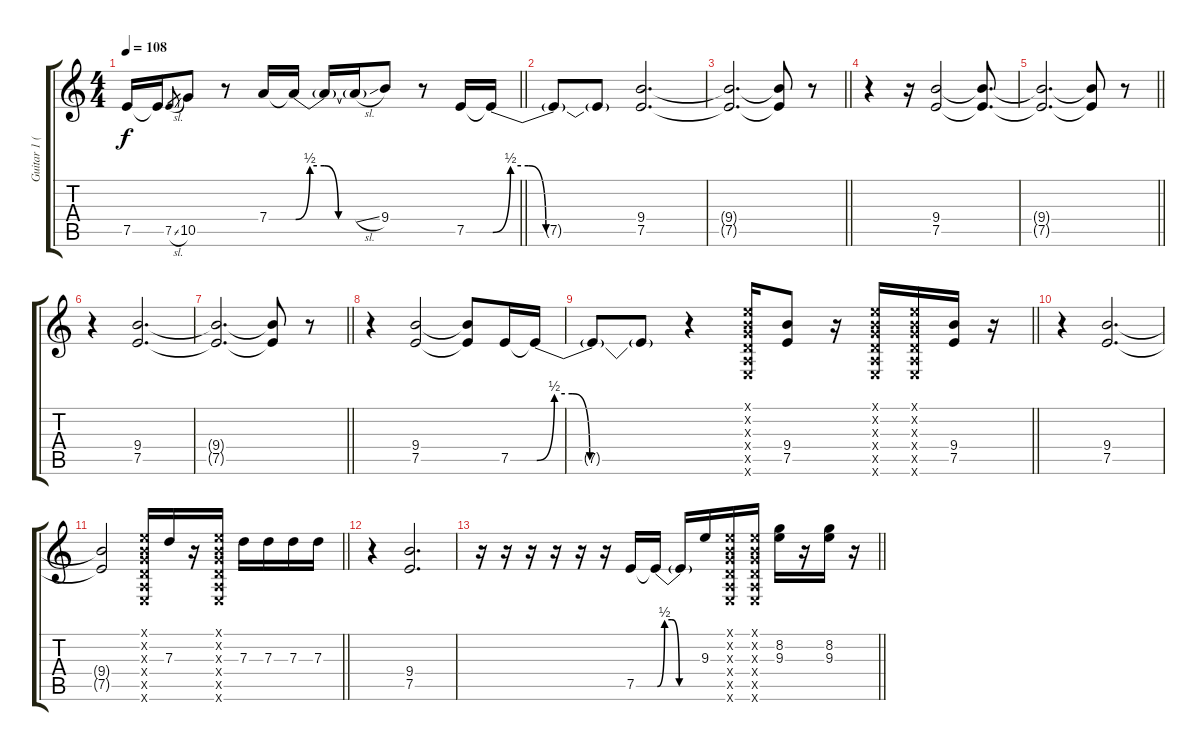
\track ("Guitar 1 (Josh Klinghoffer)" "Guitar 1 (") {instrument overdrivenguitar}
\staff {score tabs}
\tuning (E4 B3 G3 D3 A2 E2) {hide}
\ts (4 4)
\tempo 108
\clef g2
\barLineRight lightlight
\ks c
7.5{t}.16{dy f} 7.5{be (hold 0 0 60 0) t}.16 7.5{sl}.8{gr} 10.5.8 r.8 7.4.16 7.4{be (custom 0 0 10 2 20 2 30 0 60 0) t}.16 7.4{t}.16 7.4{sl t}.16 9.4.8 r.8 7.5.16 7.5{be (custom 0 0 10 2 20 2 30 0 60 0) t}.16 |
7.5{t}.8 7.5{be (hold 0 0 60 0) t}.8 (9.4 7.5).2{d} |
\barLineRight lightlight
(9.4{t} 7.5{t}).2{d} (9.4{t} 7.5{t}).8 r.8 |
r.4 r.16 (9.4 7.5).2 (9.4{t} 7.5{t}).8{d} |
\barLineRight lightlight
(9.4{t} 7.5{t}).2{d} (9.4{t} 7.5{t}).8 r.8 |
r.4 (9.4 7.5).2{d} |
\barLineRight lightlight
(9.4{t} 7.5{t}).2{d} (9.4{t} 7.5{t}).8 r.8 |
r.4 (9.4 7.5).2 (9.4{t} 7.5{t}).8 7.5.16 7.5{be (custom 0 0 10 2 20 2 30 0 60 0) t}.16 |
\barLineRight lightlight
7.5{t}.8 7.5{be (hold 0 0 60 0) t}.8 r.4 (0.1{x} 0.2{x} 0.3{x} 0.4{x} 0.5{x} 0.6{x}).16 (9.4 7.5).8 r.16 (0.1{x} 0.2{x} 0.3{x} 0.4{x} 0.5{x} 0.6{x}).16 (0.1{x} 0.2{x} 0.3{x} 0.4{x} 0.5{x} 0.6{x}).16 (9.4 7.5).16 r.16 |
r.4 (9.4 7.5).2{d} |
\barLineRight lightlight
(9.4{t} 7.5{t}).2 (0.1{x} 0.2{x} 0.3{x} 0.4{x} 0.5{x} 0.6{x}).16 7.3.16 r.16 (0.1{x} 0.2{x} 0.3{x} 0.4{x} 0.5{x} 0.6{x}).16 7.3.16 7.3.16 7.3.16 7.3.16 |
r.4 (9.4 7.5).2{d} |
\barLineRight lightlight
r.16 r.16 r.16 r.16 r.16 r.16 7.5.16 7.5{be (custom 0 0 10 2 20 2 30 0 60 0) t}.16 7.5{t}.16 9.3.16 (0.1{x} 0.2{x} 0.3{x} 0.4{x} 0.5{x} 0.6{x}).16 (0.1{x} 0.2{x} 0.3{x} 0.4{x} 0.5{x} 0.6{x}).16 (8.2 9.3).16 r.16 (8.2 9.3).16 r.16
